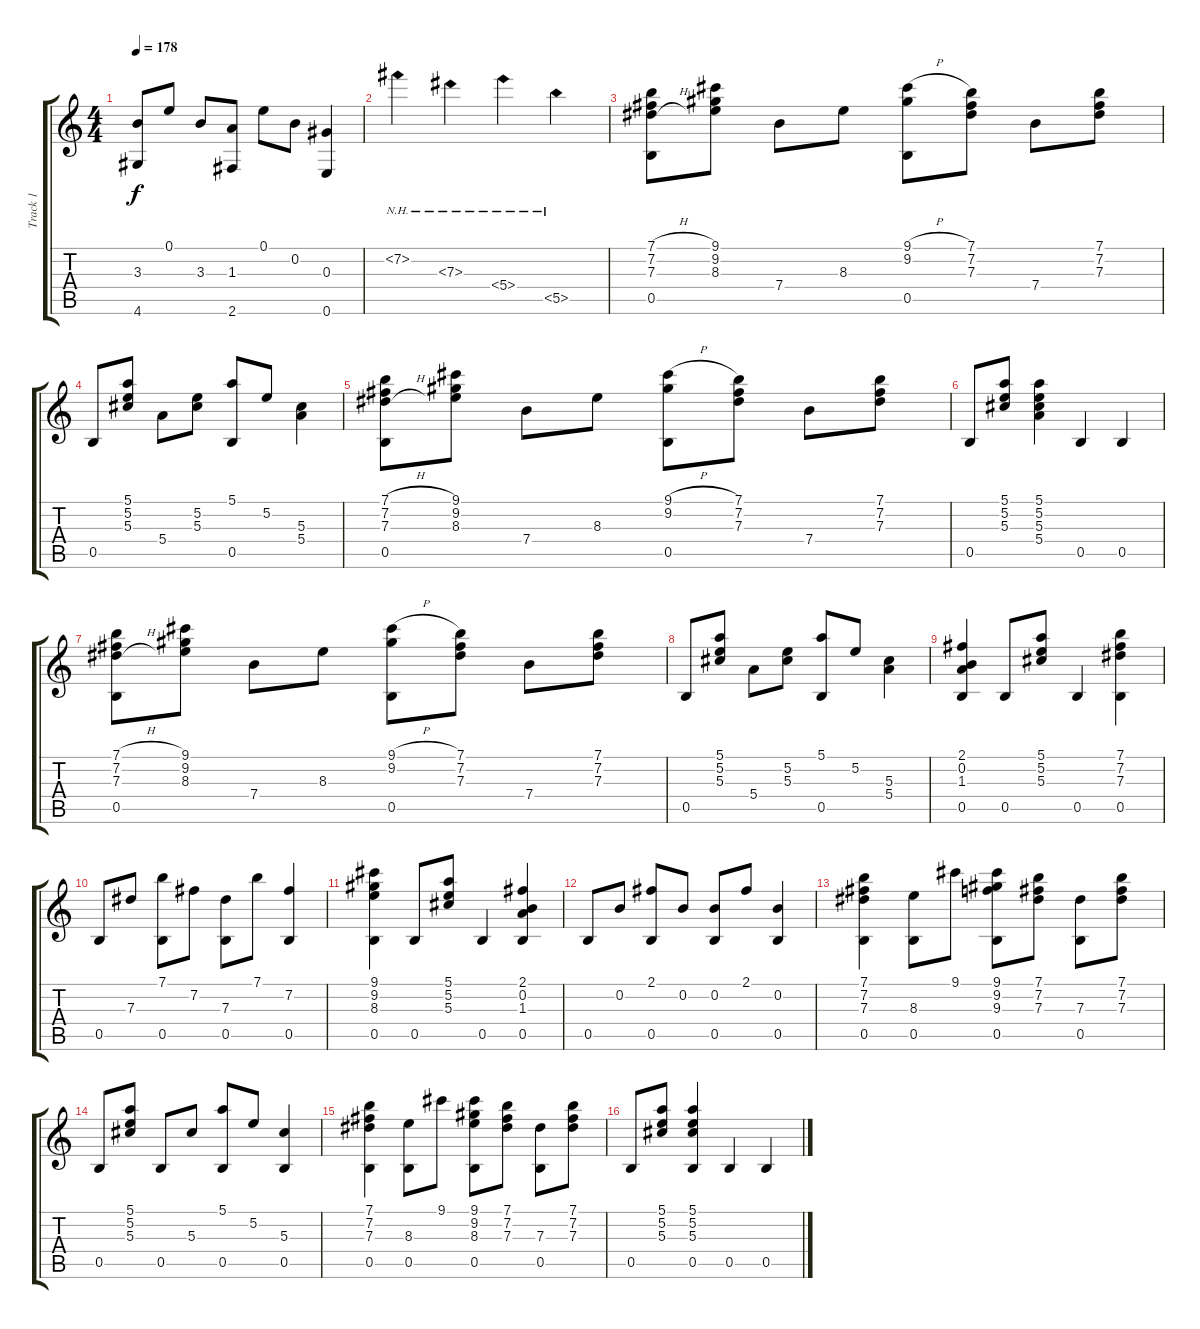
\track ("Track 1" "Track 1") {instrument acousticguitarnylon}
\staff {score tabs}
\tuning (E4 B3 Ab3 E3 B2 E2) {hide}
\ts (4 4)
\tempo 178
\clef g2
\ks c
(3.3 4.6).8{dy f} 0.1.8 3.3.8 (1.3 2.6).8 0.1.8 0.2.8 (0.3 0.6).4 |
7.2{nh}.4 7.3{nh}.4 5.4{nh}.4 5.5{nh}.4 |
(7.1{h} 7.2{h} 7.3{h} 0.5).8 (9.1 9.2 8.3).8 7.4.8 8.3.8 (9.1{h} 9.2 0.5).8 (7.1 7.2 7.3).8 7.4.8 (7.1 7.2 7.3).8 |
0.5.8 (5.1 5.2 5.3).8 5.4.8 (5.2 5.3).8 (5.1 0.5).8 5.2.8 (5.3 5.4).4 |
(7.1{h} 7.2{h} 7.3{h} 0.5).8 (9.1 9.2 8.3).8 7.4.8 8.3.8 (9.1{h} 9.2 0.5).8 (7.1 7.2 7.3).8 7.4.8 (7.1 7.2 7.3).8 |
0.5.8 (5.1 5.2 5.3).8 (5.1 5.2 5.3 5.4).4 0.5.4 0.5.4 |
(7.1{h} 7.2{h} 7.3{h} 0.5).8 (9.1 9.2 8.3).8 7.4.8 8.3.8 (9.1{h} 9.2 0.5).8 (7.1 7.2 7.3).8 7.4.8 (7.1 7.2 7.3).8 |
0.5.8 (5.1 5.2 5.3).8 5.4.8 (5.2 5.3).8 (5.1 0.5).8 5.2.8 (5.3 5.4).4 |
(2.1 0.2 1.3 0.5).4 0.5.8 (5.1 5.2 5.3).8 0.5.4 (7.1 7.2 7.3 0.5).4 |
0.5.8 7.3.8 (7.1 0.5).8 7.2.8 (7.3 0.5).8 7.1.8 (7.2 0.5).4 |
(9.1 9.2 8.3 0.5).4 0.5.8 (5.1 5.2 5.3).8 0.5.4 (2.1 0.2 1.3 0.5).4 |
0.5.8 0.2.8 (2.1 0.5).8 0.2.8 (0.2 0.5).8 2.1.8 (0.2 0.5).4 |
(7.1 7.2 7.3 0.5).4 (8.3 0.5).8 9.1.8 (9.1 9.2 9.3 0.5).8 (7.1 7.2 7.3).8 (7.3 0.5).8 (7.1 7.2 7.3).8 |
0.5.8 (5.1 5.2 5.3).8 0.5.8 5.3.8 (5.1 0.5).8 5.2.8 (5.3 0.5).4 |
(7.1 7.2 7.3 0.5).4 (8.3 0.5).8 9.1.8 (9.1 9.2 8.3 0.5).8 (7.1 7.2 7.3).8 (7.3 0.5).8 (7.1 7.2 7.3).8 |
0.5.8 (5.1 5.2 5.3).8 (5.1 5.2 5.3 0.5).4 0.5.4 0.5.4
